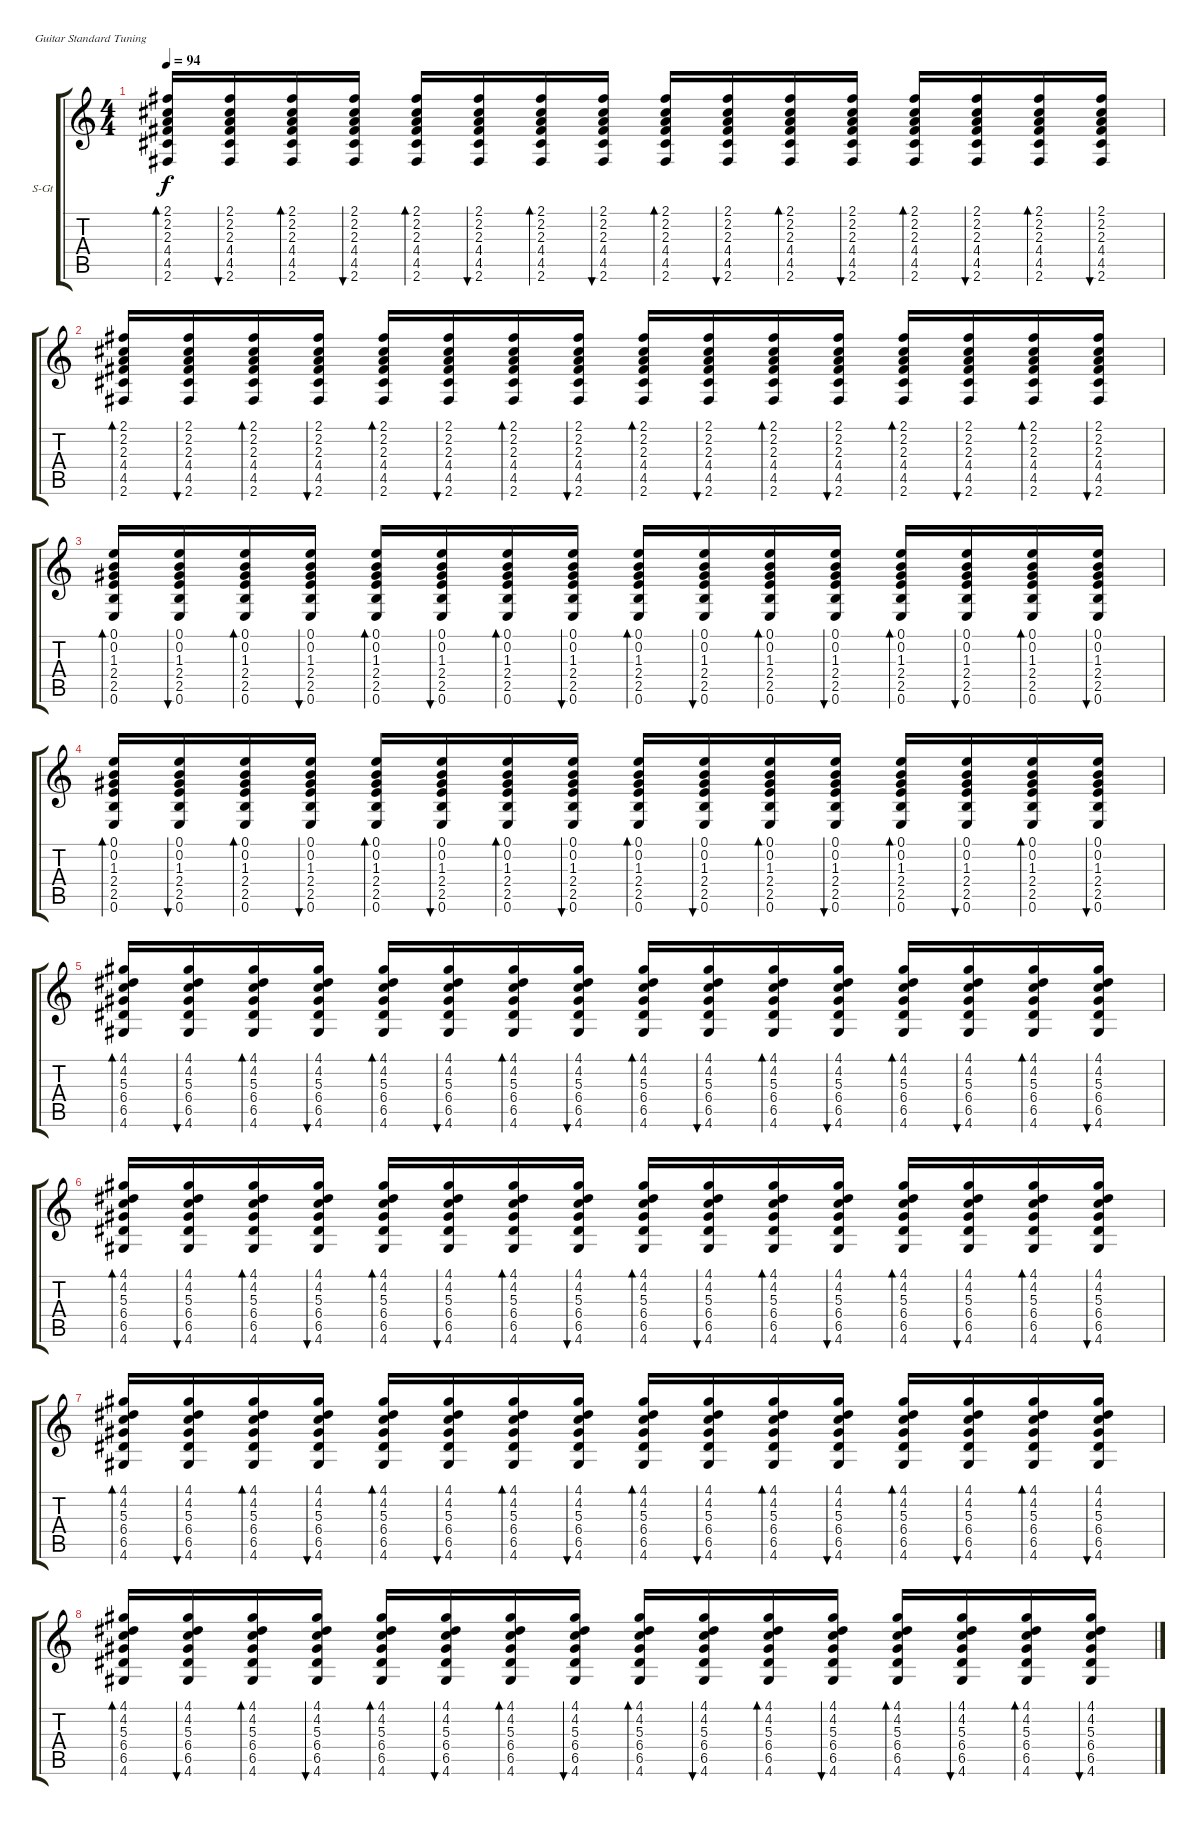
\defaultSystemsLayout 4
\bracketExtendMode groupsimilarinstruments
\firstSystemTrackNameOrientation horizontal
\otherSystemsTrackNameOrientation horizontal
\track ("В. Бутусов (гитара)" "S-Gt") {instrument acousticguitarsteel}
\staff {score tabs}
\tuning (E4 B3 G3 D3 A2 E2)
\ts (4 4)
\tempo 94
\clef g2
\ks c
(2.6 4.5 4.4 2.3 2.2 2.1).16{bd 33 dy f} (2.6 4.5 4.4 2.3 2.2 2.1).16{bu 37} (2.6 4.5 4.4 2.3 2.2 2.1).16{bd 33} (2.6 4.5 4.4 2.3 2.2 2.1).16{bu 37} (2.6 4.5 4.4 2.3 2.2 2.1).16{bd 33} (2.6 4.5 4.4 2.3 2.2 2.1).16{bu 37} (2.6 4.5 4.4 2.3 2.2 2.1).16{bd 33} (2.6 4.5 4.4 2.3 2.2 2.1).16{bu 37} (2.6 4.5 4.4 2.3 2.2 2.1).16{bd 33} (2.6 4.5 4.4 2.3 2.2 2.1).16{bu 37} (2.6 4.5 4.4 2.3 2.2 2.1).16{bd 33} (2.6 4.5 4.4 2.3 2.2 2.1).16{bu 37} (2.6 4.5 4.4 2.3 2.2 2.1).16{bd 33} (2.6 4.5 4.4 2.3 2.2 2.1).16{bu 37} (2.6 4.5 4.4 2.3 2.2 2.1).16{bd 33} (2.6 4.5 4.4 2.3 2.2 2.1).16{bu 37} |
(2.6 4.5 4.4 2.3 2.2 2.1).16{bd 33} (2.6 4.5 4.4 2.3 2.2 2.1).16{bu 37} (2.6 4.5 4.4 2.3 2.2 2.1).16{bd 33} (2.6 4.5 4.4 2.3 2.2 2.1).16{bu 37} (2.6 4.5 4.4 2.3 2.2 2.1).16{bd 33} (2.6 4.5 4.4 2.3 2.2 2.1).16{bu 37} (2.6 4.5 4.4 2.3 2.2 2.1).16{bd 33} (2.6 4.5 4.4 2.3 2.2 2.1).16{bu 37} (2.6 4.5 4.4 2.3 2.2 2.1).16{bd 33} (2.6 4.5 4.4 2.3 2.2 2.1).16{bu 37} (2.6 4.5 4.4 2.3 2.2 2.1).16{bd 33} (2.6 4.5 4.4 2.3 2.2 2.1).16{bu 37} (2.6 4.5 4.4 2.3 2.2 2.1).16{bd 33} (2.6 4.5 4.4 2.3 2.2 2.1).16{bu 37} (2.6 4.5 4.4 2.3 2.2 2.1).16{bd 33} (2.6 4.5 4.4 2.3 2.2 2.1).16{bu 37} |
(0.6 2.5 2.4 1.3 0.2 0.1).16{bd 38} (0.6 2.5 2.4 1.3 0.2 0.1).16{bu 38} (0.6 2.5 2.4 1.3 0.2 0.1).16{bd 38} (0.6 2.5 2.4 1.3 0.2 0.1).16{bu 38} (0.6 2.5 2.4 1.3 0.2 0.1).16{bd 38} (0.6 2.5 2.4 1.3 0.2 0.1).16{bu 38} (0.6 2.5 2.4 1.3 0.2 0.1).16{bd 38} (0.6 2.5 2.4 1.3 0.2 0.1).16{bu 38} (0.6 2.5 2.4 1.3 0.2 0.1).16{bd 38} (0.6 2.5 2.4 1.3 0.2 0.1).16{bu 38} (0.6 2.5 2.4 1.3 0.2 0.1).16{bd 38} (0.6 2.5 2.4 1.3 0.2 0.1).16{bu 38} (0.6 2.5 2.4 1.3 0.2 0.1).16{bd 38} (0.6 2.5 2.4 1.3 0.2 0.1).16{bu 38} (0.6 2.5 2.4 1.3 0.2 0.1).16{bd 38} (0.6 2.5 2.4 1.3 0.2 0.1).16{bu 38} |
(0.6 2.5 2.4 1.3 0.2 0.1).16{bd 38} (0.6 2.5 2.4 1.3 0.2 0.1).16{bu 38} (0.6 2.5 2.4 1.3 0.2 0.1).16{bd 38} (0.6 2.5 2.4 1.3 0.2 0.1).16{bu 38} (0.6 2.5 2.4 1.3 0.2 0.1).16{bd 38} (0.6 2.5 2.4 1.3 0.2 0.1).16{bu 38} (0.6 2.5 2.4 1.3 0.2 0.1).16{bd 38} (0.6 2.5 2.4 1.3 0.2 0.1).16{bu 38} (0.6 2.5 2.4 1.3 0.2 0.1).16{bd 38} (0.6 2.5 2.4 1.3 0.2 0.1).16{bu 38} (0.6 2.5 2.4 1.3 0.2 0.1).16{bd 38} (0.6 2.5 2.4 1.3 0.2 0.1).16{bu 38} (0.6 2.5 2.4 1.3 0.2 0.1).16{bd 38} (0.6 2.5 2.4 1.3 0.2 0.1).16{bu 38} (0.6 2.5 2.4 1.3 0.2 0.1).16{bd 38} (0.6 2.5 2.4 1.3 0.2 0.1).16{bu 38} |
(4.6 6.5 6.4 5.3 4.2 4.1).16{bd 42} (4.6 6.5 6.4 5.3 4.2 4.1).16{bu 46} (4.6 6.5 6.4 5.3 4.2 4.1).16{bd 42} (4.6 6.5 6.4 5.3 4.2 4.1).16{bu 46} (4.6 6.5 6.4 5.3 4.2 4.1).16{bd 42} (4.6 6.5 6.4 5.3 4.2 4.1).16{bu 46} (4.6 6.5 6.4 5.3 4.2 4.1).16{bd 42} (4.6 6.5 6.4 5.3 4.2 4.1).16{bu 46} (4.6 6.5 6.4 5.3 4.2 4.1).16{bd 42} (4.6 6.5 6.4 5.3 4.2 4.1).16{bu 46} (4.6 6.5 6.4 5.3 4.2 4.1).16{bd 42} (4.6 6.5 6.4 5.3 4.2 4.1).16{bu 46} (4.6 6.5 6.4 5.3 4.2 4.1).16{bd 42} (4.6 6.5 6.4 5.3 4.2 4.1).16{bu 46} (4.6 6.5 6.4 5.3 4.2 4.1).16{bd 42} (4.6 6.5 6.4 5.3 4.2 4.1).16{bu 46} |
(4.6 6.5 6.4 5.3 4.2 4.1).16{bd 42} (4.6 6.5 6.4 5.3 4.2 4.1).16{bu 46} (4.6 6.5 6.4 5.3 4.2 4.1).16{bd 42} (4.6 6.5 6.4 5.3 4.2 4.1).16{bu 46} (4.6 6.5 6.4 5.3 4.2 4.1).16{bd 42} (4.6 6.5 6.4 5.3 4.2 4.1).16{bu 46} (4.6 6.5 6.4 5.3 4.2 4.1).16{bd 42} (4.6 6.5 6.4 5.3 4.2 4.1).16{bu 46} (4.6 6.5 6.4 5.3 4.2 4.1).16{bd 42} (4.6 6.5 6.4 5.3 4.2 4.1).16{bu 46} (4.6 6.5 6.4 5.3 4.2 4.1).16{bd 42} (4.6 6.5 6.4 5.3 4.2 4.1).16{bu 46} (4.6 6.5 6.4 5.3 4.2 4.1).16{bd 42} (4.6 6.5 6.4 5.3 4.2 4.1).16{bu 46} (4.6 6.5 6.4 5.3 4.2 4.1).16{bd 42} (4.6 6.5 6.4 5.3 4.2 4.1).16{bu 46} |
(4.6 6.5 6.4 5.3 4.2 4.1).16{bd 42} (4.6 6.5 6.4 5.3 4.2 4.1).16{bu 46} (4.6 6.5 6.4 5.3 4.2 4.1).16{bd 42} (4.6 6.5 6.4 5.3 4.2 4.1).16{bu 46} (4.6 6.5 6.4 5.3 4.2 4.1).16{bd 42} (4.6 6.5 6.4 5.3 4.2 4.1).16{bu 46} (4.6 6.5 6.4 5.3 4.2 4.1).16{bd 42} (4.6 6.5 6.4 5.3 4.2 4.1).16{bu 46} (4.6 6.5 6.4 5.3 4.2 4.1).16{bd 42} (4.6 6.5 6.4 5.3 4.2 4.1).16{bu 46} (4.6 6.5 6.4 5.3 4.2 4.1).16{bd 42} (4.6 6.5 6.4 5.3 4.2 4.1).16{bu 46} (4.6 6.5 6.4 5.3 4.2 4.1).16{bd 42} (4.6 6.5 6.4 5.3 4.2 4.1).16{bu 46} (4.6 6.5 6.4 5.3 4.2 4.1).16{bd 42} (4.6 6.5 6.4 5.3 4.2 4.1).16{bu 46} |
(4.6 6.5 6.4 5.3 4.2 4.1).16{bd 42} (4.6 6.5 6.4 5.3 4.2 4.1).16{bu 46} (4.6 6.5 6.4 5.3 4.2 4.1).16{bd 42} (4.6 6.5 6.4 5.3 4.2 4.1).16{bu 46} (4.6 6.5 6.4 5.3 4.2 4.1).16{bd 42} (4.6 6.5 6.4 5.3 4.2 4.1).16{bu 46} (4.6 6.5 6.4 5.3 4.2 4.1).16{bd 42} (4.6 6.5 6.4 5.3 4.2 4.1).16{bu 46} (4.6 6.5 6.4 5.3 4.2 4.1).16{bd 42} (4.6 6.5 6.4 5.3 4.2 4.1).16{bu 46} (4.6 6.5 6.4 5.3 4.2 4.1).16{bd 42} (4.6 6.5 6.4 5.3 4.2 4.1).16{bu 46} (4.6 6.5 6.4 5.3 4.2 4.1).16{bd 42} (4.6 6.5 6.4 5.3 4.2 4.1).16{bu 46} (4.6 6.5 6.4 5.3 4.2 4.1).16{bd 42} (4.6 6.5 6.4 5.3 4.2 4.1).16{bu 46}
